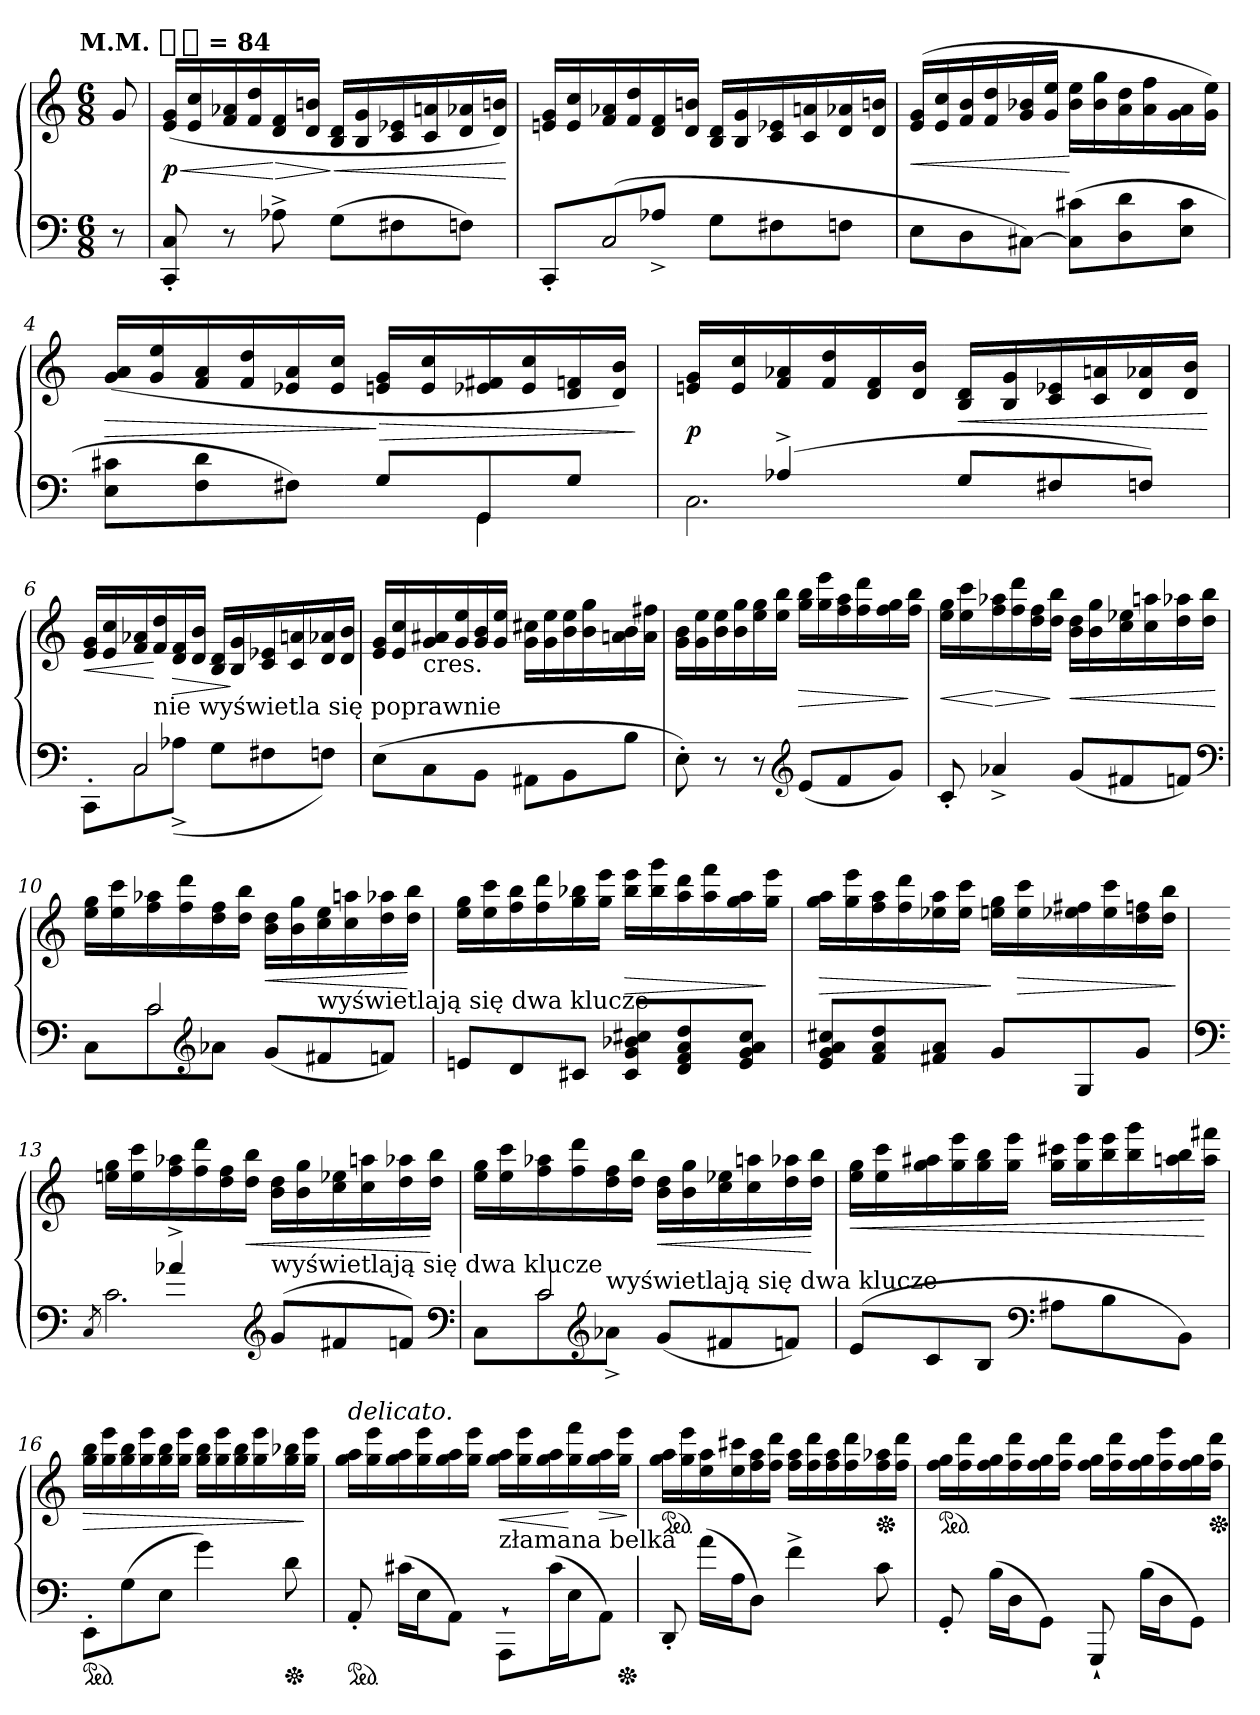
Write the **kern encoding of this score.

**kern	**kern	**dynam
*part1	*part1	*part1
*staff2	*staff1	*staff1/2
*clefF4	*clefG2	*
*k[]	*k[]	*
!!LO:TX:omd:t=M.M. [quarter-dot] = 84
*M6/8	*M6/8	*
*MM126	*MM126	*
=	=	=
8r	8g	.
=1	=1	=1
8CC' 8C'	(>16e 16gLL	< p
.	16e 16cc	.
8r	16f 16a-X	.
.	16f 16dd	.
8A-X^	16d 16f	[ >
.	16d 16bnJJ	.
(>8GL	16B 16dLL	] <
.	16B 16g	.
8F#X	16c 16e-X	.
.	16c 16an	.
8FnJ)	16d 16a-X	.
.	16d 16bnJJ)	.
.	.	[
=2	=2	=2
*^	*	*
8rcyy	8CC'/	16en 16gLL	.
.	.	16e 16cc	.
!	!LO:N:vis=2	!	!
2C	(>8C	16f 16a-X	.
.	.	16f 16dd	.
.	8A-X^>J	16d 16f	.
.	.	16d 16bnJJ	.
.	8GL	16B 16dLL	.
.	.	16B 16g	.
.	8F#X	16c 16e-X	.
.	.	16c 16an	.
8reyy	8FnJ	16d 16a-X	.
.	.	16d 16bnJJ	.
*v	*v	*	*
=3	=3	=3
8EL	(>16e 16gLL	<
.	16e 16cc	.
8D	16f 16b	.
.	16f 16dd	.
[8C#XJ)	16g 16b-X	.
.	16g 16eeJJ	.
(>8C#] 8c#XL	16b- 16eeLL	[
.	16b- 16gg	.
8D 8d	16a 16dd	.
.	16a 16ff	.
8E 8c#J	16g 16a	.
.	16g 16eeJJ)	.
=4	=4	=4
*^	*	*
8E 8c#XL	4.rFFFyy	(>16g 16aLL	>
.	.	16g 16ee	.
8F 8d	.	16f 16a	.
.	.	16f 16dd	.
8F#XJ)	.	16e-X 16a	.
.	.	16e- 16ccJJ	.
8GL	8rBBBByy	16en 16gLL	] >
.	.	16e 16cc	.
8GG	4GG\	16e-X 16f#X	.
.	.	16e- 16cc	.
8GJ	.	16d 16fn	.
.	.	16d 16bJJ)	.
*v	*v	*	*
.	.	]
=5	=5	=5
*^	*	*
8rAyy	2.C	16en 16gLL	p
.	.	16e 16cc	.
(>4A-X^	.	16f 16a-X	.
.	.	16f 16dd	.
.	.	16d 16f	.
.	.	16d 16bJJ	.
8GL	.	16B 16dLL	<
.	.	16B 16g	.
8F#X	.	16c 16e-X	.
.	.	16c 16an	.
8FnJ)	.	16d 16a-X	.
.	.	16d 16bJJ	.
*v	*v	*	*
.	.	[
=6	=6	=6
*^	*	*
*	*^	*	*
8rAyy	8CC'	8.ryy	16e 16gLL	<
.	.	.	16e 16cc	.
!	!LO:N:vis=2	!	!	!
2C	8C	.	16f 16a-X	.
!	!	!LO:TX:a:t=nie wyświetla się poprawnie	!	!
.	.	2ryy	16f 16dd	[
.	(>8A-X^>J	.	16d 16f	>
.	.	.	16d 16bJJ	.
.	8GL	.	16B 16dLL	.
.	.	.	16B 16g	]
.	8F#X	.	16c 16e-X	.
.	.	.	16c 16an	.
8rcyy	8FnJ)	.	16d 16a-X	.
.	.	16ryy	16d 16bJJ	.
*	*v	*v	*	*
=7	=7	=7	=7
4.rAyy	(>8E\L	16e 16gLL	.
.	.	16e 16cc	.
!	!	!LO:TX:c:t=cres.	!
.	8C	16g 16a#X	.
.	.	16g 16ee	.
.	8BBJ	16g 16b	.
.	.	16g 16eeJJ	.
8rcyy	8AA#XL	16g 16cc#XLL	.
.	.	16g 16ee	.
4BByy	8BB	16b 16ee	.
.	.	16b 16gg	.
.	8BJ	16an 16b	.
.	.	16a 16ff#XJJ	.
*v	*v	*	*
=8	=8	=8
8E')	16g 16bLL	.
.	16g 16ee	.
8r	16b 16ee	.
.	16b 16gg	.
8r	16ee 16gg	.
.	16ee 16bbJJ	.
*clefG2	*	*
(<8eL	16gg 16bbLL	>
.	16gg 16eee	.
8f	16ff 16aa	.
.	16ff 16ddd	.
8gJ)	16ff 16gg	.
.	16ff 16bbJJ	]
=9	=9	=9
8c'	16ee 16ggLL	<
.	16ee 16ccc	.
4a-X^<	16ff 16aa-X	[ >
.	16ff 16ddd	.
.	16dd 16ff	.
.	16dd 16bbJJ	]
(<8gL	16b 16ddLL	<
.	16b 16gg	.
8f#X	16cc 16ee-X	.
.	16cc 16aan	.
8fnJ)	16dd 16aa-X	.
.	16dd 16bbJJ	.
*clefF4	*	*
.	.	[
=10	=10	=10
*^	*	*
8rcyy	8CL	16ee 16ggLL	.
.	.	16ee 16ccc	.
!	!LO:N:vis=2	!	!
2c	8c	16ff 16aa-X	.
.	.	16ff 16ddd	.
*clefG2	*	*	*
.	8a-XJ	16dd 16ff	.
.	.	16dd 16bbJJ	.
.	(<8g/L	16b 16ddLL	<
.	.	16b 16gg	.
!	!LO:TX:a:t=wyświetlają się dwa klucze	!	!
.	8f#X	16cc 16ee	.
.	.	16cc 16aan	.
8reeeyy	8fnJ)	16dd 16aa-X	.
.	.	16dd 16bbJJ	[
*v	*v	*	*
=11	=11	=11
8enL	16ee 16ggLL	.
.	16ee 16ccc	.
8d	16ff 16bb	.
.	16ff 16ddd	.
8c#XJ	16gg 16bb-X	.
.	16gg 16eeeJJ	.
8c# 8g 8b-X 8cc#XL	16bb- 16eeeLL	>
.	16bb- 16ggg	.
8d 8f 8a 8dd	16aa 16ddd	.
.	16aa 16fff	.
8e 8g 8a 8cc#J	16gg 16aa	.
.	16gg 16eeeJJ	]
=12	=12	=12
*^	*	*
8e 8g 8a 8cc#XL	4.rFyy	16gg 16aaLL	>
.	.	16gg 16eee	.
8f 8a 8dd	.	16ff 16aa	.
.	.	16ff 16ddd	.
8f#X 8aJ	.	16ee-X 16aa	.
.	.	16ee- 16cccJJ	.
8gL	8rFyy	16een 16ggLL	]
.	.	16ee 16ccc	>
8G	4Gyy	16ee-X 16ff#X	.
.	.	16ee- 16ccc	.
8gJ	.	16dd 16ffn	.
.	.	16dd 16bbJJ	.
*v	*v	*	*
.	.	]
=13	=13	=13
*clefF4	*	*
*^	*	*
.	8qC/	.	.
8raayy	2.c	16een 16ggLL	.
.	.	16ee 16ccc	.
4a-X^<	.	16ff 16aa-X	.
.	.	16ff 16ddd	.
.	.	16dd 16ff	.
.	.	16dd 16bbJJ	<
*clefG2	*	*	*
!LO:TX:a:t=wyświetlają się dwa klucze	!	!	!
(<8gL	.	16b 16ddLL	.
.	.	16b 16gg	.
8f#X	.	16cc 16ee-X	.
.	.	16cc 16aan	.
8fnJ)	.	16dd 16aa-X	.
.	.	16dd 16bbJJ	[
*clefF4	*	*	*
=14	=14	=14	=14
8rcyy	8CL	16ee 16ggLL	.
.	.	16ee 16ccc	.
!	!LO:N:vis=2	!	!
2c	8c	16ff 16aa-X	.
.	.	16ff 16ddd	.
*clefG2	*	*	*
!	!LO:TX:a:t=wyświetlają się dwa klucze	!	!
.	8a-X^>J	16dd 16ff	.
.	.	16dd 16bbJJ	.
.	(<8g/L	16b 16ddLL	<
.	.	16b 16gg	.
.	8f#X	16cc 16ee-X	.
.	.	16cc 16aan	.
8rcccyy	8fnJ)	16dd 16aa-X	.
.	.	16dd 16bbJJ	[
*v	*v	*	*
=15	=15	=15
(>8eL	16ee 16ggLL	<
.	16ee 16ccc	.
8c	16gg 16aa#X	.
.	16gg 16eee	.
8BJ	16gg 16bb	.
.	16gg 16eeeJJ	.
*clefF4	*	*
8A#XL	16gg 16ccc#XLL	.
.	16gg 16eee	.
8B	16bb 16eee	.
.	16bb 16ggg	.
8BBJ)	16aan 16bb	.
.	16aa 16fff#XJJ	[
=16	=16	=16
*ped	*	*
8EE'L	16gg 16bbLL	>
.	16gg 16eee	.
(>8G\	16gg 16bb	.
.	16gg 16eee	.
8EJ	16gg 16bb	.
.	16gg 16eeeJJ	.
4g)	16gg 16bbLL	.
.	16gg 16eee	.
.	16gg 16bb	.
.	16gg 16eee	.
*Xped	*	*
8d	16gg 16bb-X	.
.	16gg 16eeeJJ	]
=17	=17	=17
!	!LO:TX:a:i:t=delicato.	!
*ped	*	*
8AA'	16gg 16aaLL	.
.	16gg 16eee	.
(>16c#XLL	16gg 16aa	.
16EJ	16gg 16eee	.
8AAJ)	16gg 16aa	.
.	16gg 16eeeJJ	.
!LO:TX:a:t=złamana belka	!	!
8AAA`<\L	16gg 16aaLL	<
.	16gg 16eee	.
(>16c#L	16gg 16aa	.
16EJ	16gg 16fff	[
8AAJ)	16gg 16aa	>
*Xped	*	*
.	16gg 16eeeJJ	.
.	.	]
=18	=18	=18
*	*ped	*
8DD'	16gg 16aaLL	.
.	16gg 16eee	.
(>16aLL	16ee 16aa	.
16AJ	16ee 16ccc#X	.
8DJ)	16ff 16aa	.
.	16ff 16dddJJ	.
4f^	16ff 16aaLL	.
.	16ff 16ddd	.
.	16ff 16aa	.
.	16ff 16ddd	.
*	*Xped	*
8c	16ff 16aa-X	.
.	16ff 16dddJJ	.
=19	=19	=19
*	*ped	*
8GG'	16ff 16ggLL	.
.	16ff 16ddd	.
(>16BLL	16ff 16gg	.
16DJ	16ff 16ddd	.
8GGJ)	16ff 16gg	.
.	16ff 16dddJJ	.
8GGG`	16ff 16ggLL	.
.	16ff 16ddd	.
(>16BLL	16ff 16gg	.
16DJ	16ff 16eee	.
8GGJ)	16ff 16gg	.
*	*Xped	*
.	16ff 16dddJJ	.
=	=	=
*-	*-	*-
